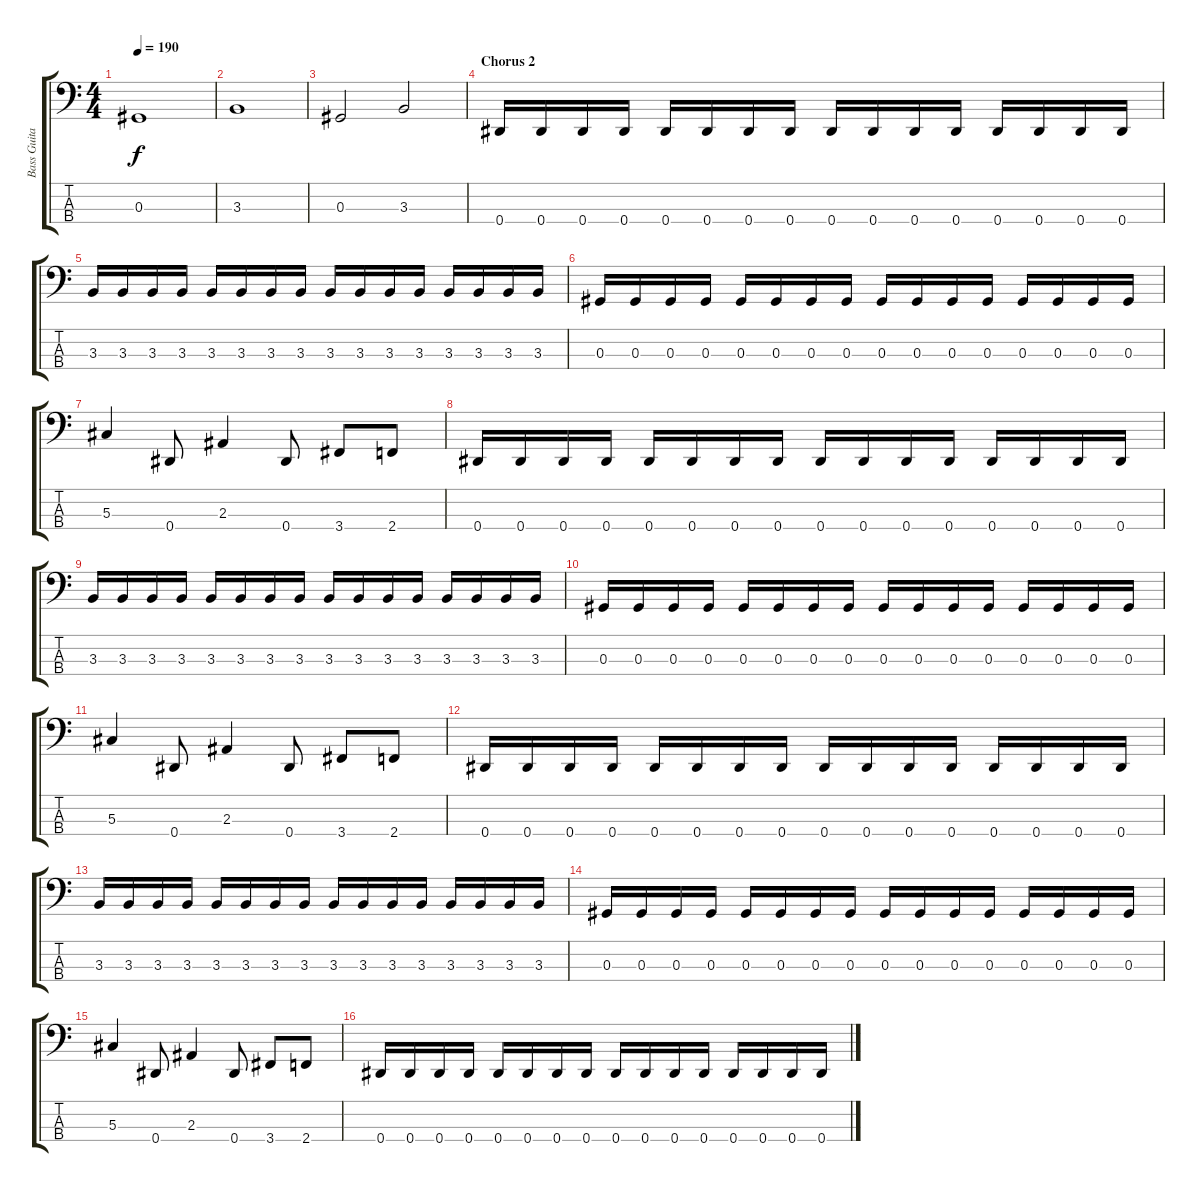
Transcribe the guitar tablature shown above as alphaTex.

\track ("Bass Guitar" "Bass Guita") {instrument electricbasspick}
\staff {score tabs}
\tuning (Gb2 Db2 Ab1 Eb1) {hide}
\ts (4 4)
\tempo 190
\clef f4
\ks c
0.3.1{dy f} |
3.3.1 |
0.3.2 3.3.2 |
\section ("" "Chorus 2")
0.4.16 0.4.16 0.4.16 0.4.16 0.4.16 0.4.16 0.4.16 0.4.16 0.4.16 0.4.16 0.4.16 0.4.16 0.4.16 0.4.16 0.4.16 0.4.16 |
3.3.16 3.3.16 3.3.16 3.3.16 3.3.16 3.3.16 3.3.16 3.3.16 3.3.16 3.3.16 3.3.16 3.3.16 3.3.16 3.3.16 3.3.16 3.3.16 |
0.3.16 0.3.16 0.3.16 0.3.16 0.3.16 0.3.16 0.3.16 0.3.16 0.3.16 0.3.16 0.3.16 0.3.16 0.3.16 0.3.16 0.3.16 0.3.16 |
5.3.4 0.4.8 2.3.4 0.4.8 3.4.8 2.4.8 |
0.4.16 0.4.16 0.4.16 0.4.16 0.4.16 0.4.16 0.4.16 0.4.16 0.4.16 0.4.16 0.4.16 0.4.16 0.4.16 0.4.16 0.4.16 0.4.16 |
3.3.16 3.3.16 3.3.16 3.3.16 3.3.16 3.3.16 3.3.16 3.3.16 3.3.16 3.3.16 3.3.16 3.3.16 3.3.16 3.3.16 3.3.16 3.3.16 |
0.3.16 0.3.16 0.3.16 0.3.16 0.3.16 0.3.16 0.3.16 0.3.16 0.3.16 0.3.16 0.3.16 0.3.16 0.3.16 0.3.16 0.3.16 0.3.16 |
5.3.4 0.4.8 2.3.4 0.4.8 3.4.8 2.4.8 |
0.4.16 0.4.16 0.4.16 0.4.16 0.4.16 0.4.16 0.4.16 0.4.16 0.4.16 0.4.16 0.4.16 0.4.16 0.4.16 0.4.16 0.4.16 0.4.16 |
3.3.16 3.3.16 3.3.16 3.3.16 3.3.16 3.3.16 3.3.16 3.3.16 3.3.16 3.3.16 3.3.16 3.3.16 3.3.16 3.3.16 3.3.16 3.3.16 |
0.3.16 0.3.16 0.3.16 0.3.16 0.3.16 0.3.16 0.3.16 0.3.16 0.3.16 0.3.16 0.3.16 0.3.16 0.3.16 0.3.16 0.3.16 0.3.16 |
5.3.4 0.4.8 2.3.4 0.4.8 3.4.8 2.4.8 |
0.4.16 0.4.16 0.4.16 0.4.16 0.4.16 0.4.16 0.4.16 0.4.16 0.4.16 0.4.16 0.4.16 0.4.16 0.4.16 0.4.16 0.4.16 0.4.16
